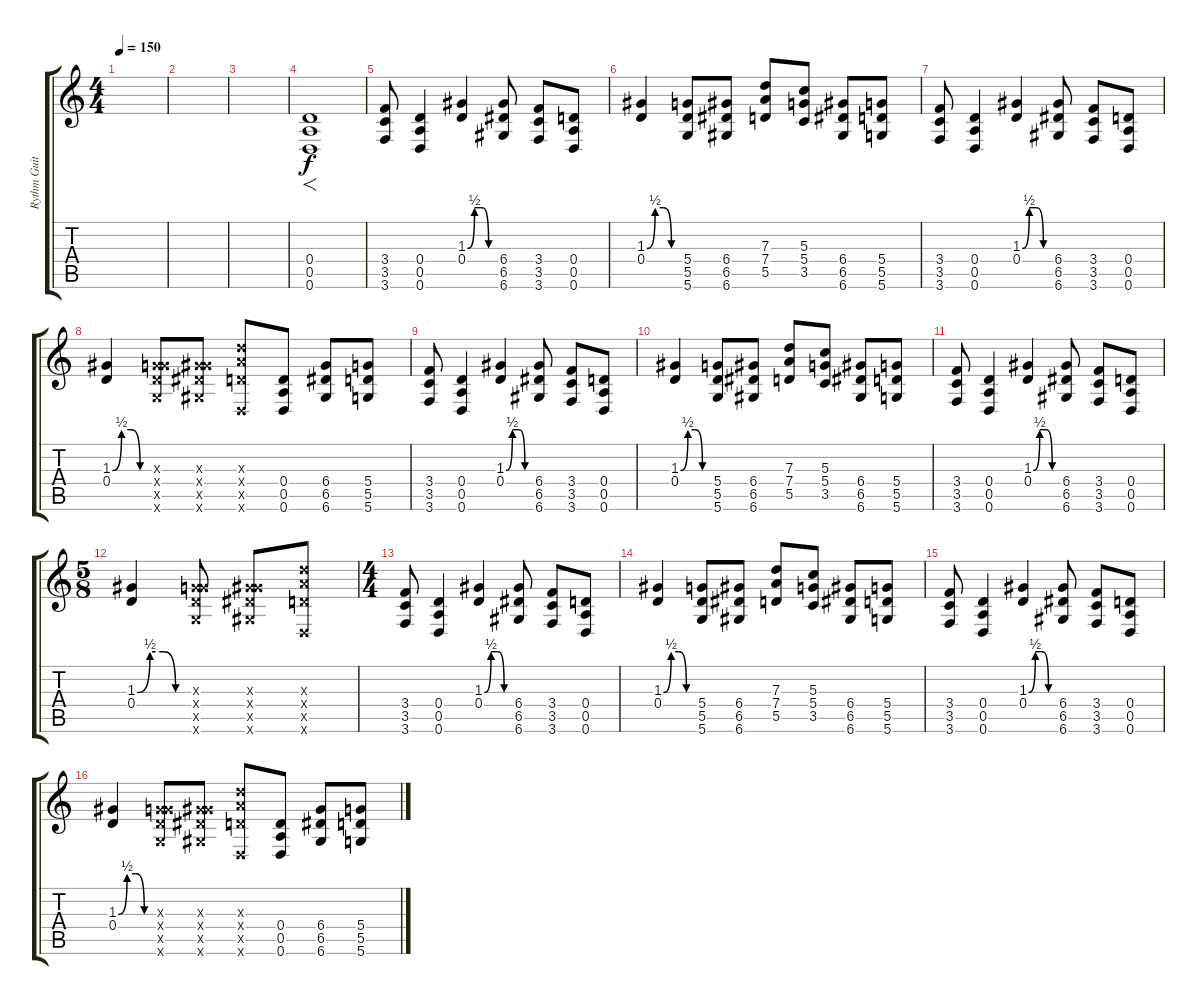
\track ("Rythm Guitar" "Rythm Guit") {instrument distortionguitar}
\staff {score tabs}
\tuning (E4 B3 G3 D3 A2 D2) {hide}
\ts (4 4)
\tempo 150
\clef g2
\ks c
|
|
|
(0.4 0.5 0.6).1{f volume 16} |
(3.4 3.5 3.6).8 (0.4 0.5 0.6).4 (1.3{be (custom 0 0 15 2 30 2 45 0 60 0)} 0.4).4 (6.4 6.5 6.6).8 (3.4 3.5 3.6).8 (0.4 0.5 0.6).8 |
(1.3{be (custom 0 0 15 2 30 2 45 0 60 0)} 0.4).4 (5.4 5.5 5.6).8 (6.4 6.5 6.6).8 (7.3 7.4 5.5).8 (5.3 5.4 3.5).8 (6.4 6.5 6.6).8 (5.4 5.5 5.6).8 |
(3.4 3.5 3.6).8 (0.4 0.5 0.6).4 (1.3{be (custom 0 0 15 2 30 2 45 0 60 0)} 0.4).4 (6.4 6.5 6.6).8 (3.4 3.5 3.6).8 (0.4 0.5 0.6).8 |
(1.3{be (custom 0 0 15 2 30 2 45 0 60 0)} 0.4).4 (0.3{x} 5.4{x} 5.5{x} 5.6{x}).8 (0.3{x} 6.4{x} 6.5{x} 6.6{x}).8 (7.3{x} 7.4{x} 5.5{x} 0.6{x}).8 (0.4 0.5 0.6).8 (6.4 6.5 6.6).8 (5.4 5.5 5.6).8 |
(3.4 3.5 3.6).8 (0.4 0.5 0.6).4 (1.3{be (custom 0 0 15 2 30 2 45 0 60 0)} 0.4).4 (6.4 6.5 6.6).8 (3.4 3.5 3.6).8 (0.4 0.5 0.6).8 |
(1.3{be (custom 0 0 15 2 30 2 45 0 60 0)} 0.4).4 (5.4 5.5 5.6).8 (6.4 6.5 6.6).8 (7.3 7.4 5.5).8 (5.3 5.4 3.5).8 (6.4 6.5 6.6).8 (5.4 5.5 5.6).8 |
(3.4 3.5 3.6).8 (0.4 0.5 0.6).4 (1.3{be (custom 0 0 15 2 30 2 45 0 60 0)} 0.4).4 (6.4 6.5 6.6).8 (3.4 3.5 3.6).8 (0.4 0.5 0.6).8 |
\ts (5 8)
(1.3{be (custom 0 0 15 2 30 2 45 0 60 0)} 0.4).4 (0.3{x} 5.4{x} 5.5{x} 5.6{x}).8 (0.3{x} 6.4{x} 6.5{x} 6.6{x}).8 (7.3{x} 7.4{x} 5.5{x} 0.6{x}).8 |
\ts (4 4)
(3.4 3.5 3.6).8 (0.4 0.5 0.6).4 (1.3{be (custom 0 0 15 2 30 2 45 0 60 0)} 0.4).4 (6.4 6.5 6.6).8 (3.4 3.5 3.6).8 (0.4 0.5 0.6).8 |
(1.3{be (custom 0 0 15 2 30 2 45 0 60 0)} 0.4).4 (5.4 5.5 5.6).8 (6.4 6.5 6.6).8 (7.3 7.4 5.5).8 (5.3 5.4 3.5).8 (6.4 6.5 6.6).8 (5.4 5.5 5.6).8 |
(3.4 3.5 3.6).8 (0.4 0.5 0.6).4 (1.3{be (custom 0 0 15 2 30 2 45 0 60 0)} 0.4).4 (6.4 6.5 6.6).8 (3.4 3.5 3.6).8 (0.4 0.5 0.6).8 |
(1.3{be (custom 0 0 15 2 30 2 45 0 60 0)} 0.4).4 (0.3{x} 5.4{x} 5.5{x} 5.6{x}).8 (0.3{x} 6.4{x} 6.5{x} 6.6{x}).8 (7.3{x} 7.4{x} 5.5{x} 0.6{x}).8 (0.4 0.5 0.6).8 (6.4 6.5 6.6).8 (5.4 5.5 5.6).8
